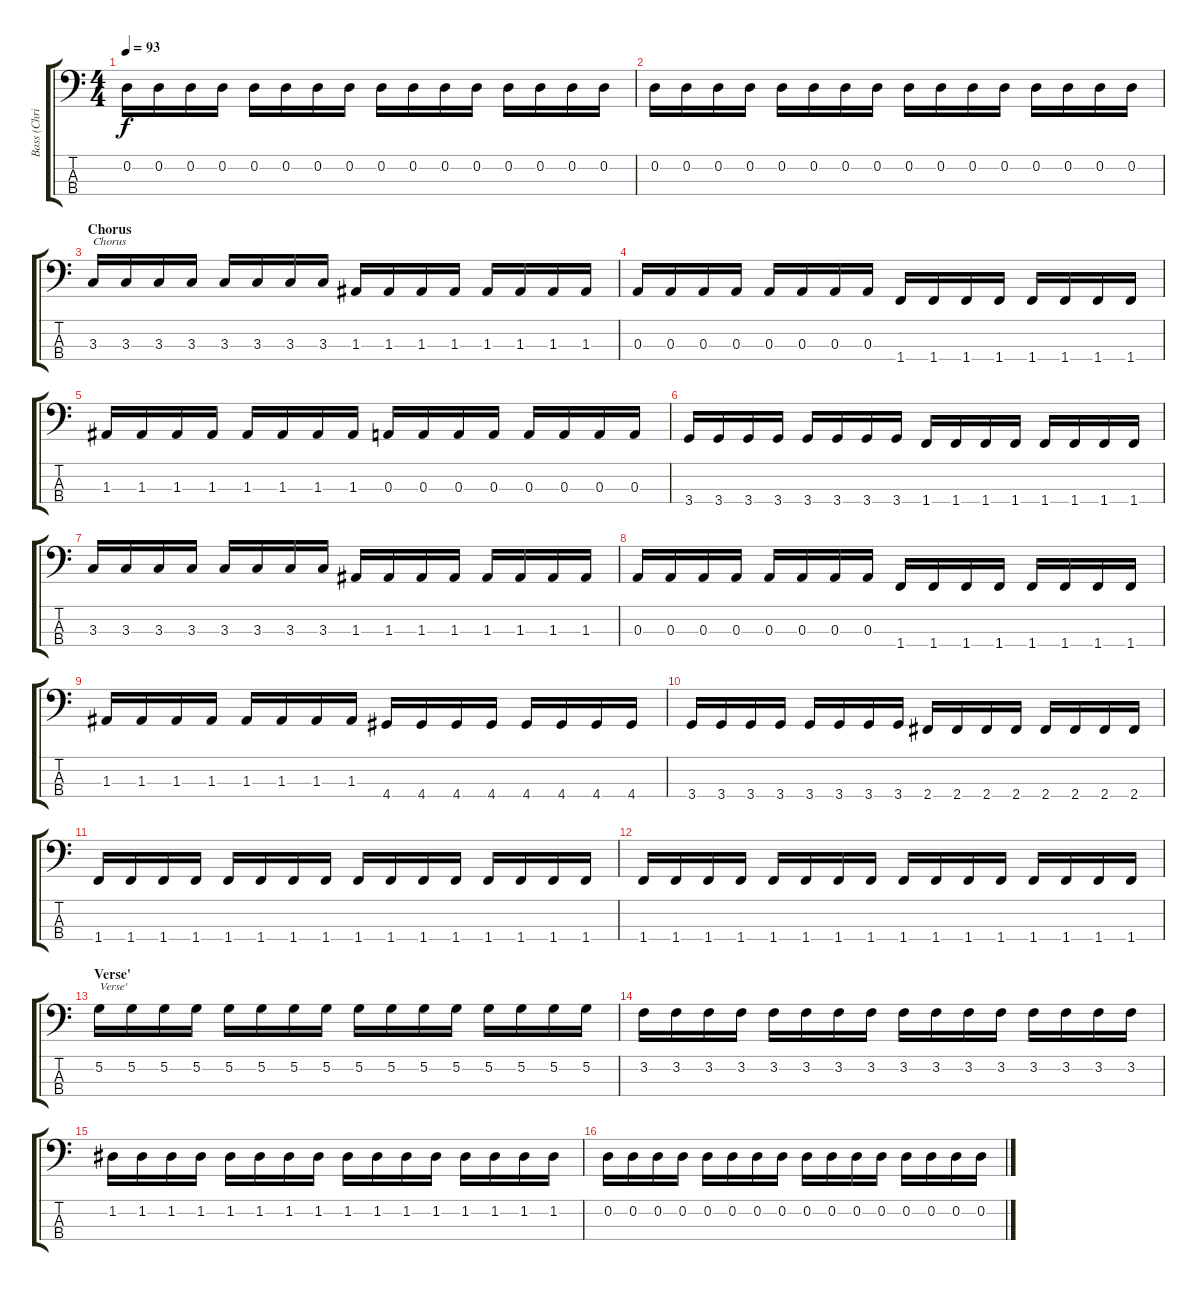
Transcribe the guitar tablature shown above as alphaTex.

\track ("Bass (Chris Wolstenholme)" "Bass (Chri") {instrument electricbassfinger}
\staff {score tabs}
\tuning (G2 D2 A1 E1) {hide}
\ts (4 4)
\tempo 93
\clef f4
\ks c
0.2.16{dy f} 0.2.16 0.2.16 0.2.16 0.2.16 0.2.16 0.2.16 0.2.16 0.2.16 0.2.16 0.2.16 0.2.16 0.2.16 0.2.16 0.2.16 0.2.16 |
0.2.16 0.2.16 0.2.16 0.2.16 0.2.16 0.2.16 0.2.16 0.2.16 0.2.16 0.2.16 0.2.16 0.2.16 0.2.16 0.2.16 0.2.16 0.2.16 |
\section ("" "Chorus")
3.3.16{txt "Chorus"} 3.3.16 3.3.16 3.3.16 3.3.16 3.3.16 3.3.16 3.3.16 1.3.16 1.3.16 1.3.16 1.3.16 1.3.16 1.3.16 1.3.16 1.3.16 |
0.3.16 0.3.16 0.3.16 0.3.16 0.3.16 0.3.16 0.3.16 0.3.16 1.4.16 1.4.16 1.4.16 1.4.16 1.4.16 1.4.16 1.4.16 1.4.16 |
1.3.16 1.3.16 1.3.16 1.3.16 1.3.16 1.3.16 1.3.16 1.3.16 0.3.16 0.3.16 0.3.16 0.3.16 0.3.16 0.3.16 0.3.16 0.3.16 |
3.4.16 3.4.16 3.4.16 3.4.16 3.4.16 3.4.16 3.4.16 3.4.16 1.4.16 1.4.16 1.4.16 1.4.16 1.4.16 1.4.16 1.4.16 1.4.16 |
3.3.16 3.3.16 3.3.16 3.3.16 3.3.16 3.3.16 3.3.16 3.3.16 1.3.16 1.3.16 1.3.16 1.3.16 1.3.16 1.3.16 1.3.16 1.3.16 |
0.3.16 0.3.16 0.3.16 0.3.16 0.3.16 0.3.16 0.3.16 0.3.16 1.4.16 1.4.16 1.4.16 1.4.16 1.4.16 1.4.16 1.4.16 1.4.16 |
1.3.16 1.3.16 1.3.16 1.3.16 1.3.16 1.3.16 1.3.16 1.3.16 4.4.16 4.4.16 4.4.16 4.4.16 4.4.16 4.4.16 4.4.16 4.4.16 |
3.4.16 3.4.16 3.4.16 3.4.16 3.4.16 3.4.16 3.4.16 3.4.16 2.4.16 2.4.16 2.4.16 2.4.16 2.4.16 2.4.16 2.4.16 2.4.16 |
1.4.16 1.4.16 1.4.16 1.4.16 1.4.16 1.4.16 1.4.16 1.4.16 1.4.16 1.4.16 1.4.16 1.4.16 1.4.16 1.4.16 1.4.16 1.4.16 |
1.4.16 1.4.16 1.4.16 1.4.16 1.4.16 1.4.16 1.4.16 1.4.16 1.4.16 1.4.16 1.4.16 1.4.16 1.4.16 1.4.16 1.4.16 1.4.16 |
\section ("" "Verse'")
5.2.16{txt "Verse'" volume 11} 5.2.16 5.2.16 5.2.16 5.2.16 5.2.16 5.2.16 5.2.16 5.2.16 5.2.16 5.2.16 5.2.16 5.2.16 5.2.16 5.2.16 5.2.16 |
3.2.16 3.2.16 3.2.16 3.2.16 3.2.16 3.2.16 3.2.16 3.2.16 3.2.16 3.2.16 3.2.16 3.2.16 3.2.16 3.2.16 3.2.16 3.2.16 |
1.2.16 1.2.16 1.2.16 1.2.16 1.2.16 1.2.16 1.2.16 1.2.16 1.2.16 1.2.16 1.2.16 1.2.16 1.2.16 1.2.16 1.2.16 1.2.16 |
0.2.16 0.2.16 0.2.16 0.2.16 0.2.16 0.2.16 0.2.16 0.2.16 0.2.16 0.2.16 0.2.16 0.2.16 0.2.16 0.2.16 0.2.16 0.2.16
